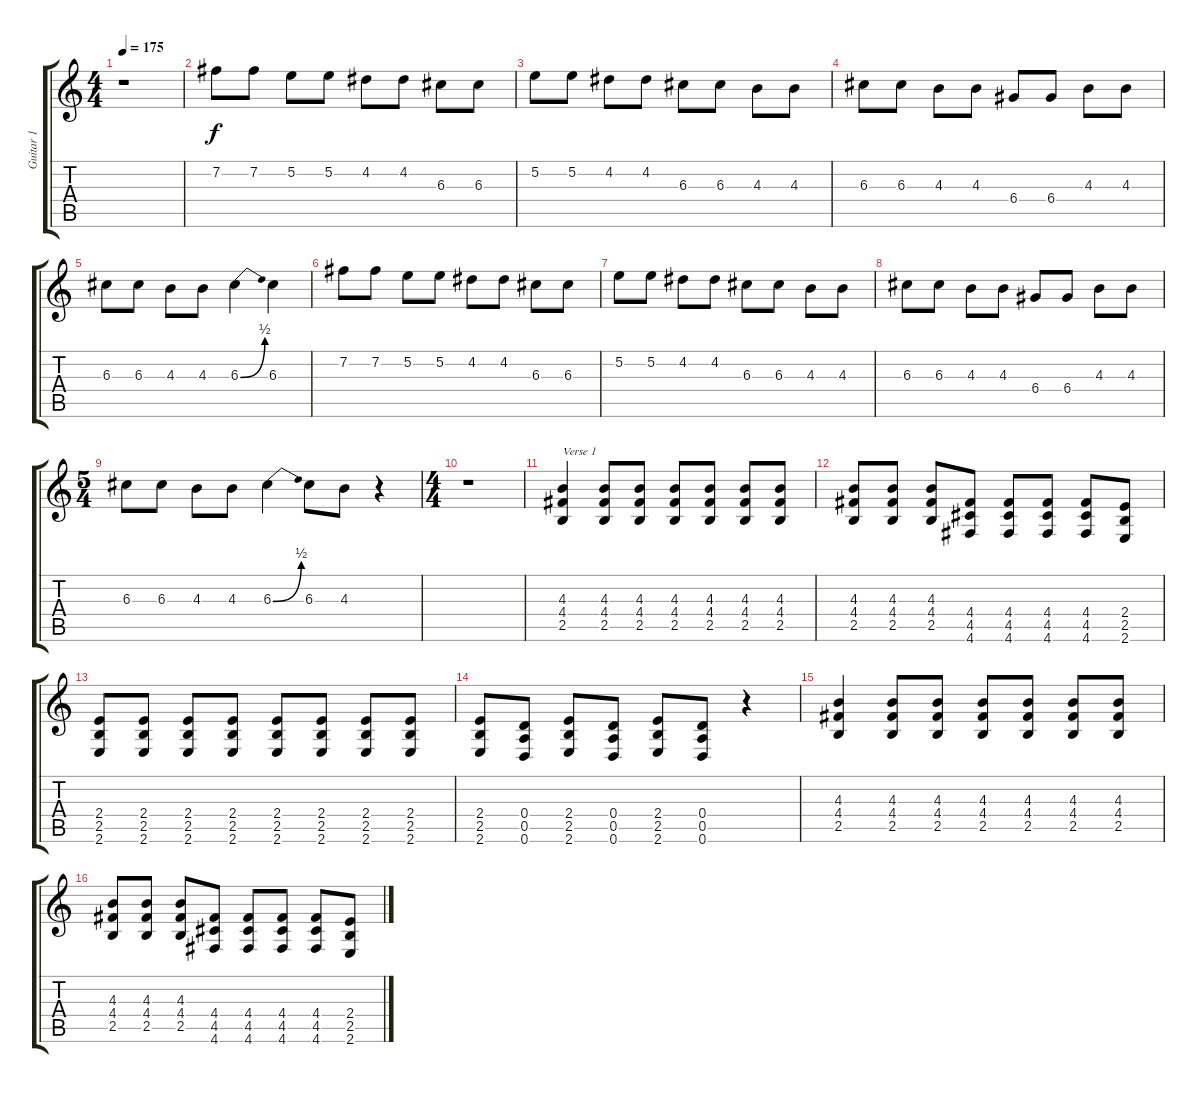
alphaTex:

\track ("Guitar 1" "Guitar 1") {instrument overdrivenguitar}
\staff {score tabs}
\tuning (E4 B3 G3 D3 A2 D2) {hide}
\ts (4 4)
\tempo 175
\clef g2
\ks c
r.1{dy f instrument overdrivenguitar} |
7.2.8 7.2.8 5.2.8 5.2.8 4.2.8 4.2.8 6.3.8 6.3.8 |
5.2.8 5.2.8 4.2.8 4.2.8 6.3.8 6.3.8 4.3.8 4.3.8 |
6.3.8 6.3.8 4.3.8 4.3.8 6.4.8 6.4.8 4.3.8 4.3.8 |
6.3.8 6.3.8 4.3.8 4.3.8 6.3{be (bend 0 0 60 2)}.4 6.3.4 |
7.2.8 7.2.8 5.2.8 5.2.8 4.2.8 4.2.8 6.3.8 6.3.8 |
5.2.8 5.2.8 4.2.8 4.2.8 6.3.8 6.3.8 4.3.8 4.3.8 |
6.3.8 6.3.8 4.3.8 4.3.8 6.4.8 6.4.8 4.3.8 4.3.8 |
\ts (5 4)
6.3.8 6.3.8 4.3.8 4.3.8 6.3{be (bend 0 0 60 2)}.4 6.3.8 4.3.8 r.4 |
\ts (4 4)
r.1 |
(4.3 4.4 2.5).4{txt "Verse 1"} (4.3 4.4 2.5).8 (4.3 4.4 2.5).8 (4.3 4.4 2.5).8 (4.3 4.4 2.5).8 (4.3 4.4 2.5).8 (4.3 4.4 2.5).8 |
(4.3 4.4 2.5).8 (4.3 4.4 2.5).8 (4.3 4.4 2.5).8 (4.4 4.5 4.6).8 (4.4 4.5 4.6).8 (4.4 4.5 4.6).8 (4.4 4.5 4.6).8 (2.4 2.5 2.6).8 |
(2.4 2.5 2.6).8 (2.4 2.5 2.6).8 (2.4 2.5 2.6).8 (2.4 2.5 2.6).8 (2.4 2.5 2.6).8 (2.4 2.5 2.6).8 (2.4 2.5 2.6).8 (2.4 2.5 2.6).8 |
(2.4 2.5 2.6).8 (0.4 0.5 0.6).8 (2.4 2.5 2.6).8 (0.4 0.5 0.6).8 (2.4 2.5 2.6).8 (0.4 0.5 0.6).8 r.4 |
(4.3 4.4 2.5).4 (4.3 4.4 2.5).8 (4.3 4.4 2.5).8 (4.3 4.4 2.5).8 (4.3 4.4 2.5).8 (4.3 4.4 2.5).8 (4.3 4.4 2.5).8 |
(4.3 4.4 2.5).8 (4.3 4.4 2.5).8 (4.3 4.4 2.5).8 (4.4 4.5 4.6).8 (4.4 4.5 4.6).8 (4.4 4.5 4.6).8 (4.4 4.5 4.6).8 (2.4 2.5 2.6).8
